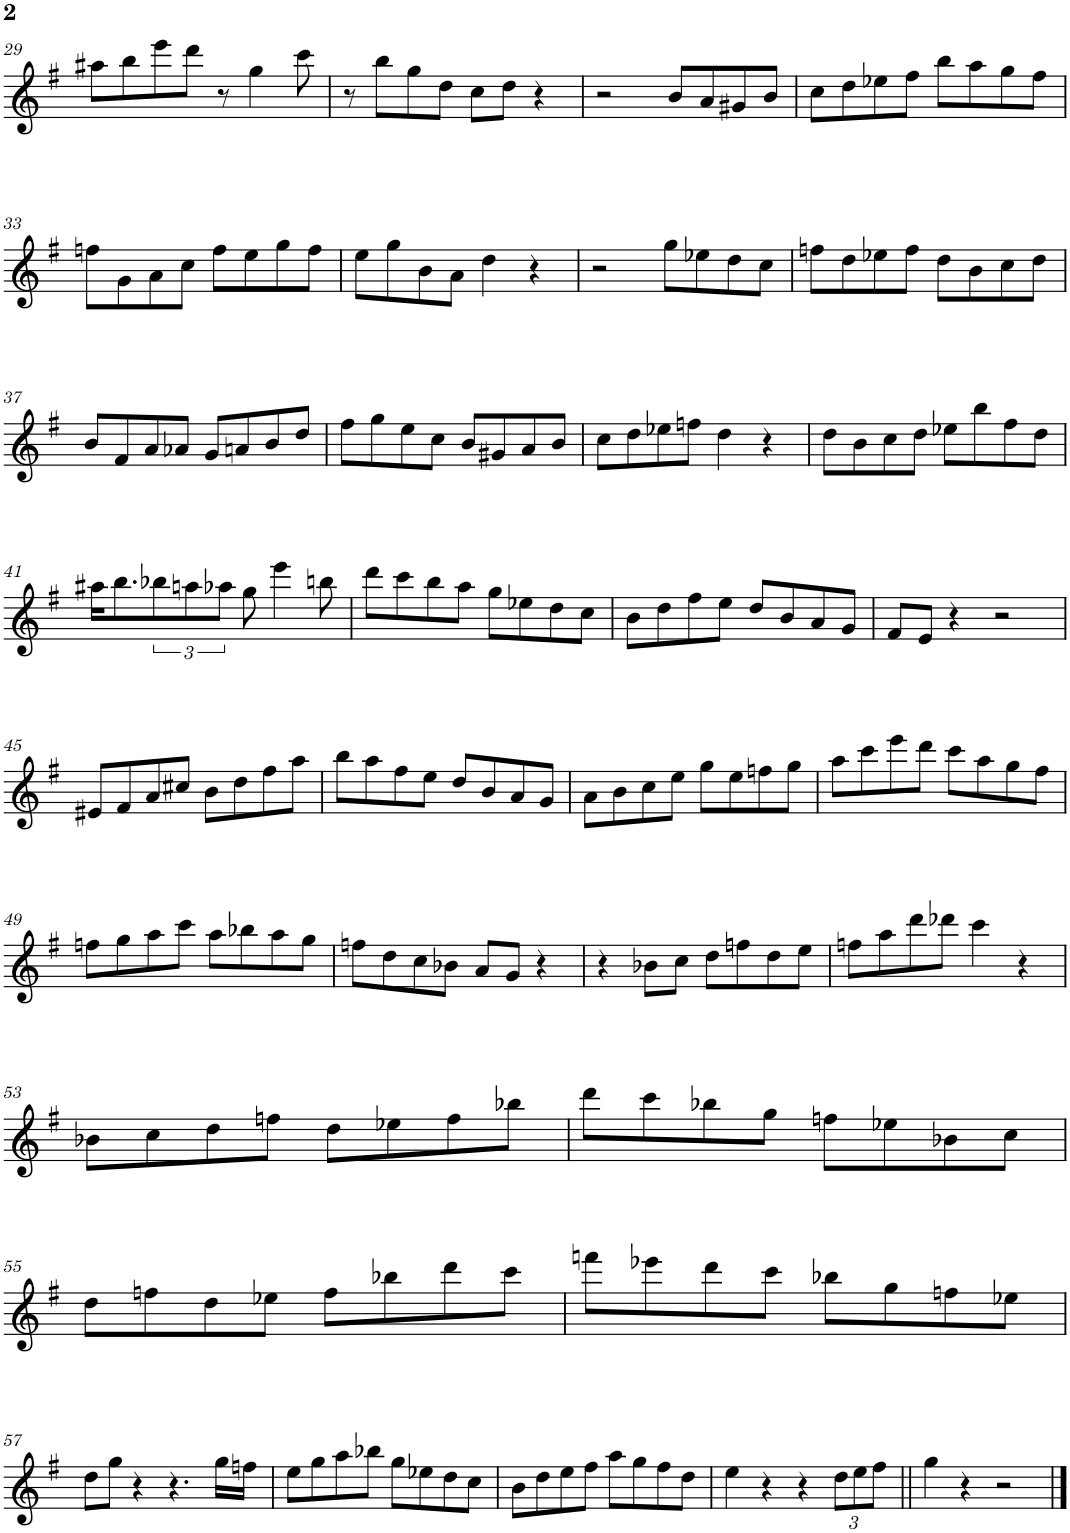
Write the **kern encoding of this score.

**kern
*part1
*staff1
*I"バリトン サクソフォーン
!!LO:PB:g=z
*clefG2
*Trd12c21
*k[f#]
*M2/2
*met(c|)
=29
8aa#X\L
8bb\
8eee\
8ddd\J
8r
4gg\
8ccc\
=30
8r
8bb\L
8gg\
8dd\J
8cc\L
8dd\J
4r
=31
2r
8b/L
8a/
8g#X/
8b/J
=32
8cc\L
8dd\
8ee-X\
8ff#\J
8bb\L
8aa\
8gg\
8ff#\J
!!LO:LB:g=z
=33
8ffn\L
8g\
8a\
8cc\J
8ff\L
8ee\
8gg\
8ff\J
=34
8ee\L
8gg\
8b\
8a\J
4dd\
4r
=35
2r
8gg\L
8ee-X\
8dd\
8cc\J
=36
8ffn\L
8dd\
8ee-X\
8ff\J
8dd\L
8b\
8cc\
8dd\J
!!LO:LB:g=z
=37
8b/L
8f#/
8a/
8a-X/J
8g/L
8an/
8b/
8dd/J
=38
8ff#\L
8gg\
8ee\
8cc\J
8b/L
8g#X/
8a/
8b/J
=39
8cc\L
8dd\
8ee-X\
8ffn\J
4dd\
4r
=40
8dd\L
8b\
8cc\
8dd\J
8ee-X\L
8bb\
8ff#\
8dd\J
!!LO:LB:g=z
=41
16aa#X\KL
8.bb\
12bb-X\
12aan\
12aa-X\J
8gg\
4eee\
8bbn\
=42
8ddd\L
8ccc\
8bb\
8aa\J
8gg\L
8ee-X\
8dd\
8cc\J
=43
8b\L
8dd\
8ff#\
8ee\J
8dd/L
8b/
8a/
8g/J
=44
8f#/L
8e/J
4r
2r
!!LO:LB:g=z
=45
8e#X/L
8f#/
8a/
8cc#X/J
8b\L
8dd\
8ff#\
8aa\J
=46
8bb\L
8aa\
8ff#\
8ee\J
8dd/L
8b/
8a/
8g/J
=47
8a\L
8b\
8cc\
8ee\J
8gg\L
8ee\
8ffn\
8gg\J
=48
8aa\L
8ccc\
8eee\
8ddd\J
8ccc\L
8aa\
8gg\
8ff#\J
!!LO:LB:g=z
=49
8ffn\L
8gg\
8aa\
8ccc\J
8aa\L
8bb-X\
8aa\
8gg\J
=50
8ffn\L
8dd\
8cc\
8b-X\J
8a/L
8g/J
4r
=51
4r
8b-X\L
8cc\J
8dd\L
8ffn\
8dd\
8ee\J
=52
8ffn\L
8aa\
8ddd\
8ddd-X\J
4ccc\
4r
!!LO:LB:g=z
=53
8b-X\L
8cc\
8dd\
8ffn\J
8dd\L
8ee-X\
8ff\
8bb-X\J
=54
8ddd\L
8ccc\
8bb-X\
8gg\J
8ffn\L
8ee-X\
8b-X\
8cc\J
!!LO:LB:g=z
=55
8dd\L
8ffn\
8dd\
8ee-X\J
8ff\L
8bb-X\
8ddd\
8ccc\J
=56
8fffn\L
8eee-X\
8ddd\
8ccc\J
8bb-X\L
8gg\
8ffn\
8ee-X\J
!!LO:LB:g=z
=57
8dd\L
8gg\J
4r
4.r
16gg\LL
16ffn\JJ
=58
8ee\L
8gg\
8aa\
8bb-X\J
8gg\L
8ee-X\
8dd\
8cc\J
=59
8b\L
8dd\
8ee\
8ff#\J
8aa\L
8gg\
8ff#\
8dd\J
=60
4ee\
4r
4r
*Xbrackettup
12dd\L
12ee\
12ff#\J
=61||
4gg\
4r
2r
==
*-
